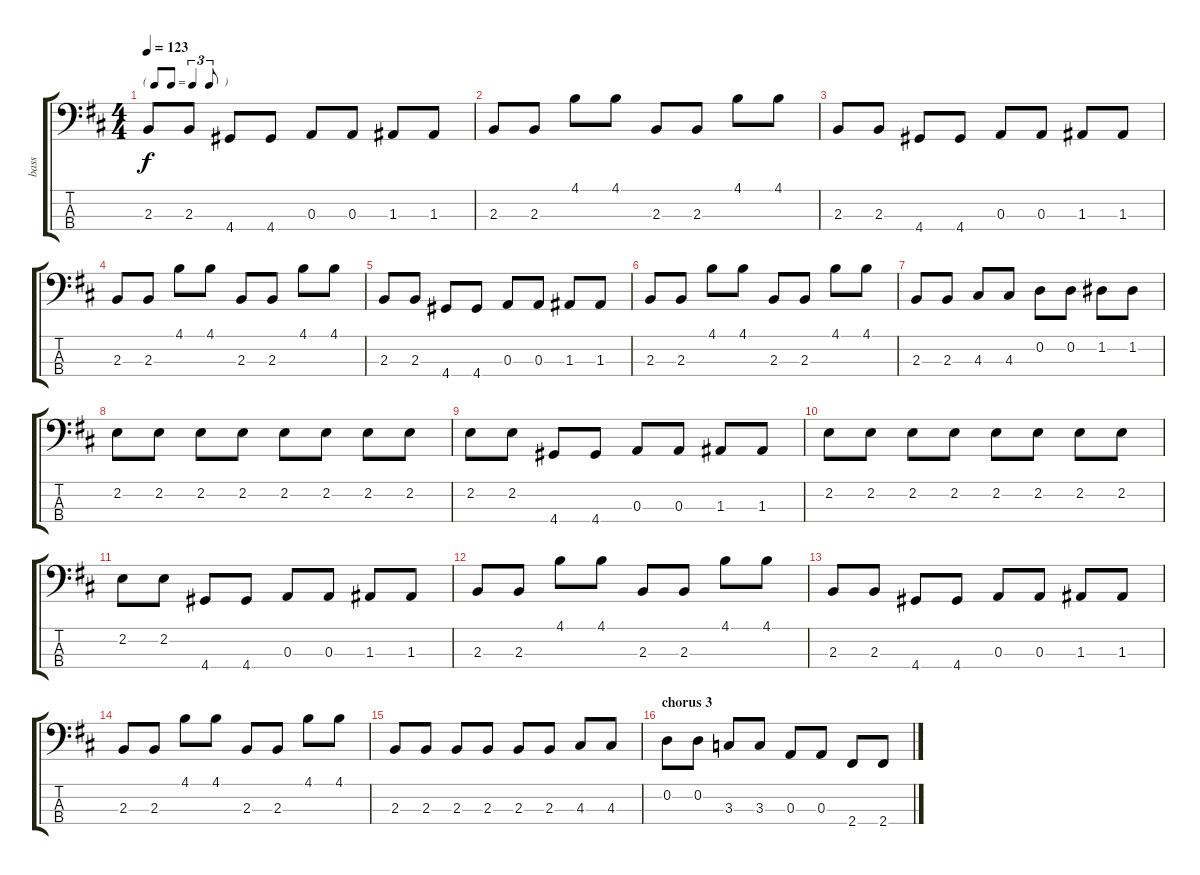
\track ("bass" "bass") {instrument electricbasspick}
\staff {score tabs}
\tuning (G2 D2 A1 E1) {hide}
\ts (4 4)
\tf triplet8th
\tempo 123
\clef f4
\ks d
2.3.8{dy f} 2.3.8 4.4.8 4.4.8 0.3.8 0.3.8 1.3.8 1.3.8 |
2.3.8 2.3.8 4.1.8 4.1.8 2.3.8 2.3.8 4.1.8 4.1.8 |
2.3.8 2.3.8 4.4.8 4.4.8 0.3.8 0.3.8 1.3.8 1.3.8 |
2.3.8 2.3.8 4.1.8 4.1.8 2.3.8 2.3.8 4.1.8 4.1.8 |
2.3.8 2.3.8 4.4.8 4.4.8 0.3.8 0.3.8 1.3.8 1.3.8 |
2.3.8 2.3.8 4.1.8 4.1.8 2.3.8 2.3.8 4.1.8 4.1.8 |
2.3.8 2.3.8 4.3.8 4.3.8 0.2.8 0.2.8 1.2.8 1.2.8 |
2.2.8 2.2.8 2.2.8 2.2.8 2.2.8 2.2.8 2.2.8 2.2.8 |
2.2.8 2.2.8 4.4.8 4.4.8 0.3.8 0.3.8 1.3.8 1.3.8 |
2.2.8 2.2.8 2.2.8 2.2.8 2.2.8 2.2.8 2.2.8 2.2.8 |
2.2.8 2.2.8 4.4.8 4.4.8 0.3.8 0.3.8 1.3.8 1.3.8 |
2.3.8 2.3.8 4.1.8 4.1.8 2.3.8 2.3.8 4.1.8 4.1.8 |
2.3.8 2.3.8 4.4.8 4.4.8 0.3.8 0.3.8 1.3.8 1.3.8 |
2.3.8 2.3.8 4.1.8 4.1.8 2.3.8 2.3.8 4.1.8 4.1.8 |
2.3.8 2.3.8 2.3.8 2.3.8 2.3.8 2.3.8 4.3.8 4.3.8 |
\section ("" "chorus 3")
0.2.8 0.2.8 3.3.8 3.3.8 0.3.8 0.3.8 2.4.8 2.4.8
